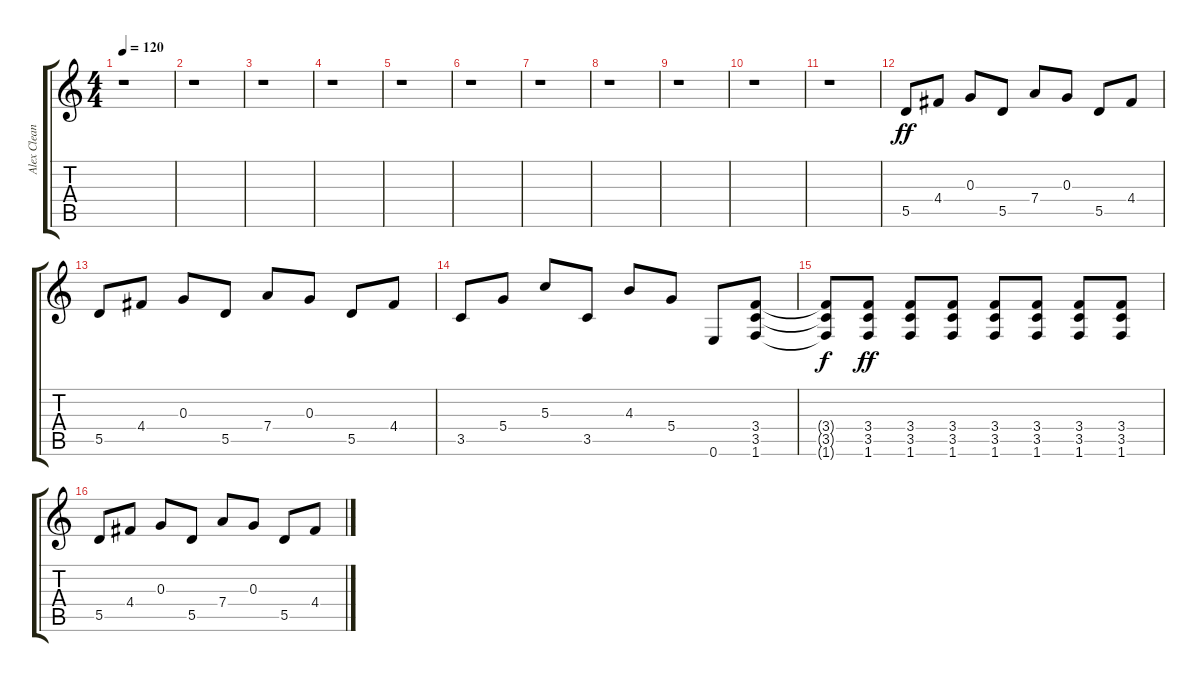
\track ("Alex Clean" "Alex Clean") {instrument electricguitarclean}
\staff {score tabs}
\tuning (E4 B3 G3 D3 A2 E2) {hide}
\ts (4 4)
\tempo 120
\clef g2
\ks c
r.1{dy ff} |
r.1 |
r.1 |
r.1 |
r.1 |
r.1 |
r.1 |
r.1 |
r.1 |
r.1 |
r.1 |
5.5.8 4.4.8 0.3.8 5.5.8 7.4.8 0.3.8 5.5.8 4.4.8 |
5.5.8 4.4.8 0.3.8 5.5.8 7.4.8 0.3.8 5.5.8 4.4.8 |
3.5.8 5.4.8 5.3.8 3.5.8 4.3.8 5.4.8 0.6.8 (3.4 3.5 1.6).8 |
(3.4{t} 3.5{t} 1.6{t}).8{dy f} (3.4 3.5 1.6).8{dy ff} (3.4 3.5 1.6).8 (3.4 3.5 1.6).8 (3.4 3.5 1.6).8 (3.4 3.5 1.6).8 (3.4 3.5 1.6).8 (3.4 3.5 1.6).8 |
5.5.8 4.4.8 0.3.8 5.5.8 7.4.8 0.3.8 5.5.8 4.4.8
